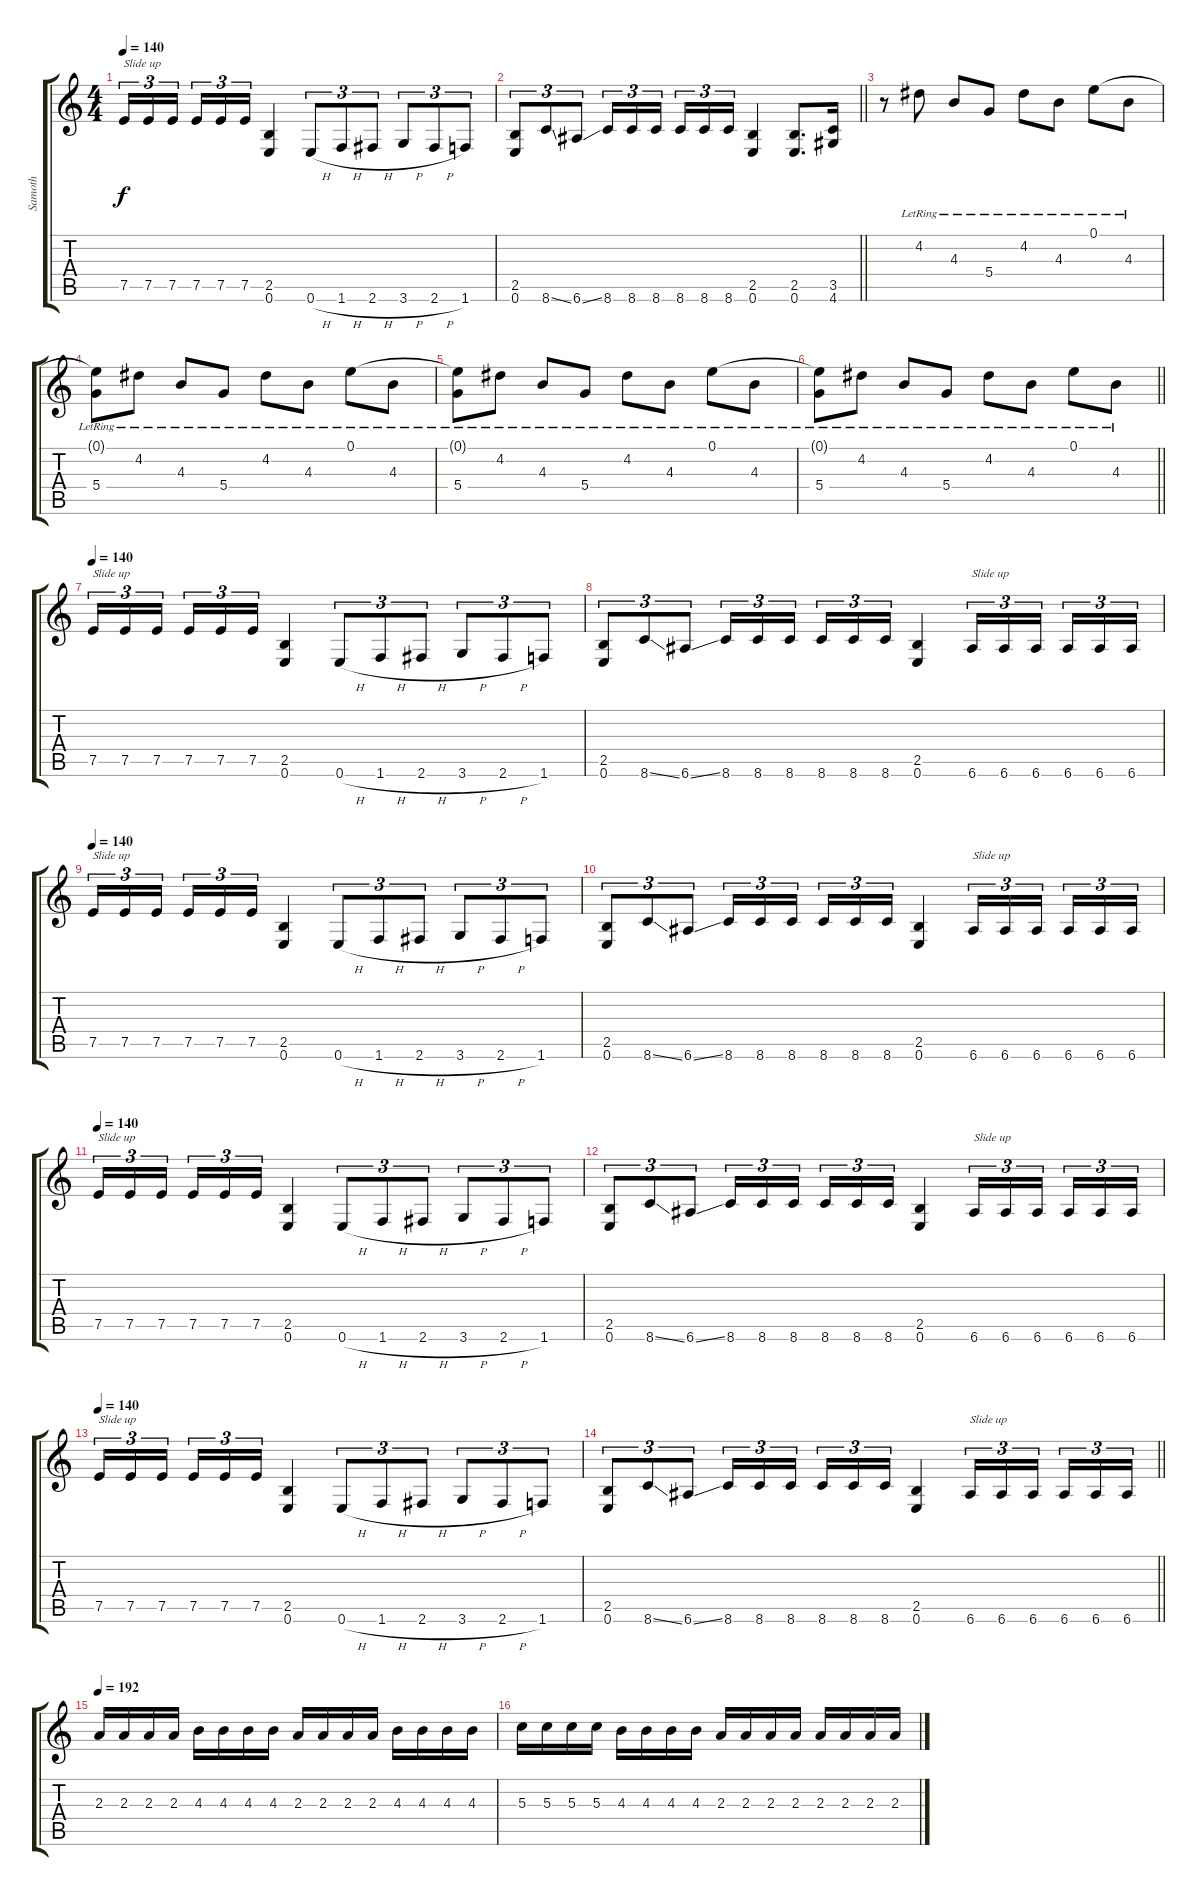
\track ("Samoth" "Samoth") {instrument distortionguitar}
\staff {score tabs}
\tuning (E4 B3 G3 D3 A2 E2) {hide}
\ts (4 4)
\tempo 140
\clef g2
\ks c
7.5.16{tu (3 2) txt "Slide up" dy f} 7.5.16{tu (3 2)} 7.5.16{tu (3 2) beam splitsecondary} 7.5.16{tu (3 2)} 7.5.16{tu (3 2)} 7.5.16{tu (3 2)} (2.5 0.6).4 0.6{h}.8{tu (3 2)} 1.6{h}.8{tu (3 2)} 2.6{h}.8{tu (3 2)} 3.6{h}.8{tu (3 2)} 2.6{h}.8{tu (3 2)} 1.6.8{tu (3 2)} |
\barLineRight lightlight
(2.5 0.6).8{tu (3 2)} 8.6{ss}.8{tu (3 2)} 6.6{ss}.8{tu (3 2)} 8.6.16{tu (3 2)} 8.6.16{tu (3 2)} 8.6.16{tu (3 2) beam splitsecondary} 8.6.16{tu (3 2)} 8.6.16{tu (3 2)} 8.6.16{tu (3 2)} (2.5 0.6).4 (2.5 0.6).8{d} (3.5 4.6).16 |
\section ("" "")
r.8 4.2{lr}.8 4.3{lr}.8 5.4{lr}.8 4.2{lr}.8 4.3{lr}.8 0.1{lr}.8 4.3{lr}.8 |
(0.1{t} 5.4{lr}).8 4.2{lr}.8 4.3{lr}.8 5.4{lr}.8 4.2{lr}.8 4.3{lr}.8 0.1{lr}.8 4.3{lr}.8 |
(0.1{t} 5.4{lr}).8 4.2{lr}.8 4.3{lr}.8 5.4{lr}.8 4.2{lr}.8 4.3{lr}.8 0.1{lr}.8 4.3{lr}.8 |
\barLineRight lightlight
(0.1{t} 5.4{lr}).8 4.2{lr}.8 4.3{lr}.8 5.4{lr}.8 4.2{lr}.8 4.3{lr}.8 0.1{lr}.8 4.3{lr}.8 |
\section ("" "")
\tempo 140
7.5.16{tu (3 2) txt "Slide up"} 7.5.16{tu (3 2)} 7.5.16{tu (3 2) beam splitsecondary} 7.5.16{tu (3 2)} 7.5.16{tu (3 2)} 7.5.16{tu (3 2)} (2.5 0.6).4 0.6{h}.8{tu (3 2)} 1.6{h}.8{tu (3 2)} 2.6{h}.8{tu (3 2)} 3.6{h}.8{tu (3 2)} 2.6{h}.8{tu (3 2)} 1.6.8{tu (3 2)} |
(2.5 0.6).8{tu (3 2)} 8.6{ss}.8{tu (3 2)} 6.6{ss}.8{tu (3 2)} 8.6.16{tu (3 2)} 8.6.16{tu (3 2)} 8.6.16{tu (3 2) beam splitsecondary} 8.6.16{tu (3 2)} 8.6.16{tu (3 2)} 8.6.16{tu (3 2)} (2.5 0.6).4 6.6.16{tu (3 2) txt "Slide up"} 6.6.16{tu (3 2)} 6.6.16{tu (3 2) beam splitsecondary} 6.6.16{tu (3 2)} 6.6.16{tu (3 2)} 6.6.16{tu (3 2)} |
\tempo 140
7.5.16{tu (3 2) txt "Slide up"} 7.5.16{tu (3 2)} 7.5.16{tu (3 2) beam splitsecondary} 7.5.16{tu (3 2)} 7.5.16{tu (3 2)} 7.5.16{tu (3 2)} (2.5 0.6).4 0.6{h}.8{tu (3 2)} 1.6{h}.8{tu (3 2)} 2.6{h}.8{tu (3 2)} 3.6{h}.8{tu (3 2)} 2.6{h}.8{tu (3 2)} 1.6.8{tu (3 2)} |
(2.5 0.6).8{tu (3 2)} 8.6{ss}.8{tu (3 2)} 6.6{ss}.8{tu (3 2)} 8.6.16{tu (3 2)} 8.6.16{tu (3 2)} 8.6.16{tu (3 2) beam splitsecondary} 8.6.16{tu (3 2)} 8.6.16{tu (3 2)} 8.6.16{tu (3 2)} (2.5 0.6).4 6.6.16{tu (3 2) txt "Slide up"} 6.6.16{tu (3 2)} 6.6.16{tu (3 2) beam splitsecondary} 6.6.16{tu (3 2)} 6.6.16{tu (3 2)} 6.6.16{tu (3 2)} |
\tempo 140
7.5.16{tu (3 2) txt "Slide up"} 7.5.16{tu (3 2)} 7.5.16{tu (3 2) beam splitsecondary} 7.5.16{tu (3 2)} 7.5.16{tu (3 2)} 7.5.16{tu (3 2)} (2.5 0.6).4 0.6{h}.8{tu (3 2)} 1.6{h}.8{tu (3 2)} 2.6{h}.8{tu (3 2)} 3.6{h}.8{tu (3 2)} 2.6{h}.8{tu (3 2)} 1.6.8{tu (3 2)} |
(2.5 0.6).8{tu (3 2)} 8.6{ss}.8{tu (3 2)} 6.6{ss}.8{tu (3 2)} 8.6.16{tu (3 2)} 8.6.16{tu (3 2)} 8.6.16{tu (3 2) beam splitsecondary} 8.6.16{tu (3 2)} 8.6.16{tu (3 2)} 8.6.16{tu (3 2)} (2.5 0.6).4 6.6.16{tu (3 2) txt "Slide up"} 6.6.16{tu (3 2)} 6.6.16{tu (3 2) beam splitsecondary} 6.6.16{tu (3 2)} 6.6.16{tu (3 2)} 6.6.16{tu (3 2)} |
\tempo 140
7.5.16{tu (3 2) txt "Slide up"} 7.5.16{tu (3 2)} 7.5.16{tu (3 2) beam splitsecondary} 7.5.16{tu (3 2)} 7.5.16{tu (3 2)} 7.5.16{tu (3 2)} (2.5 0.6).4 0.6{h}.8{tu (3 2)} 1.6{h}.8{tu (3 2)} 2.6{h}.8{tu (3 2)} 3.6{h}.8{tu (3 2)} 2.6{h}.8{tu (3 2)} 1.6.8{tu (3 2)} |
\barLineRight lightlight
(2.5 0.6).8{tu (3 2)} 8.6{ss}.8{tu (3 2)} 6.6{ss}.8{tu (3 2)} 8.6.16{tu (3 2)} 8.6.16{tu (3 2)} 8.6.16{tu (3 2) beam splitsecondary} 8.6.16{tu (3 2)} 8.6.16{tu (3 2)} 8.6.16{tu (3 2)} (2.5 0.6).4 6.6.16{tu (3 2) txt "Slide up"} 6.6.16{tu (3 2)} 6.6.16{tu (3 2) beam splitsecondary} 6.6.16{tu (3 2)} 6.6.16{tu (3 2)} 6.6.16{tu (3 2)} |
\section ("" "")
\tempo 192
2.3.16 2.3.16 2.3.16 2.3.16 4.3.16 4.3.16 4.3.16 4.3.16 2.3.16 2.3.16 2.3.16 2.3.16 4.3.16 4.3.16 4.3.16 4.3.16 |
5.3.16 5.3.16 5.3.16 5.3.16 4.3.16 4.3.16 4.3.16 4.3.16 2.3.16 2.3.16 2.3.16 2.3.16 2.3.16 2.3.16 2.3.16 2.3.16
